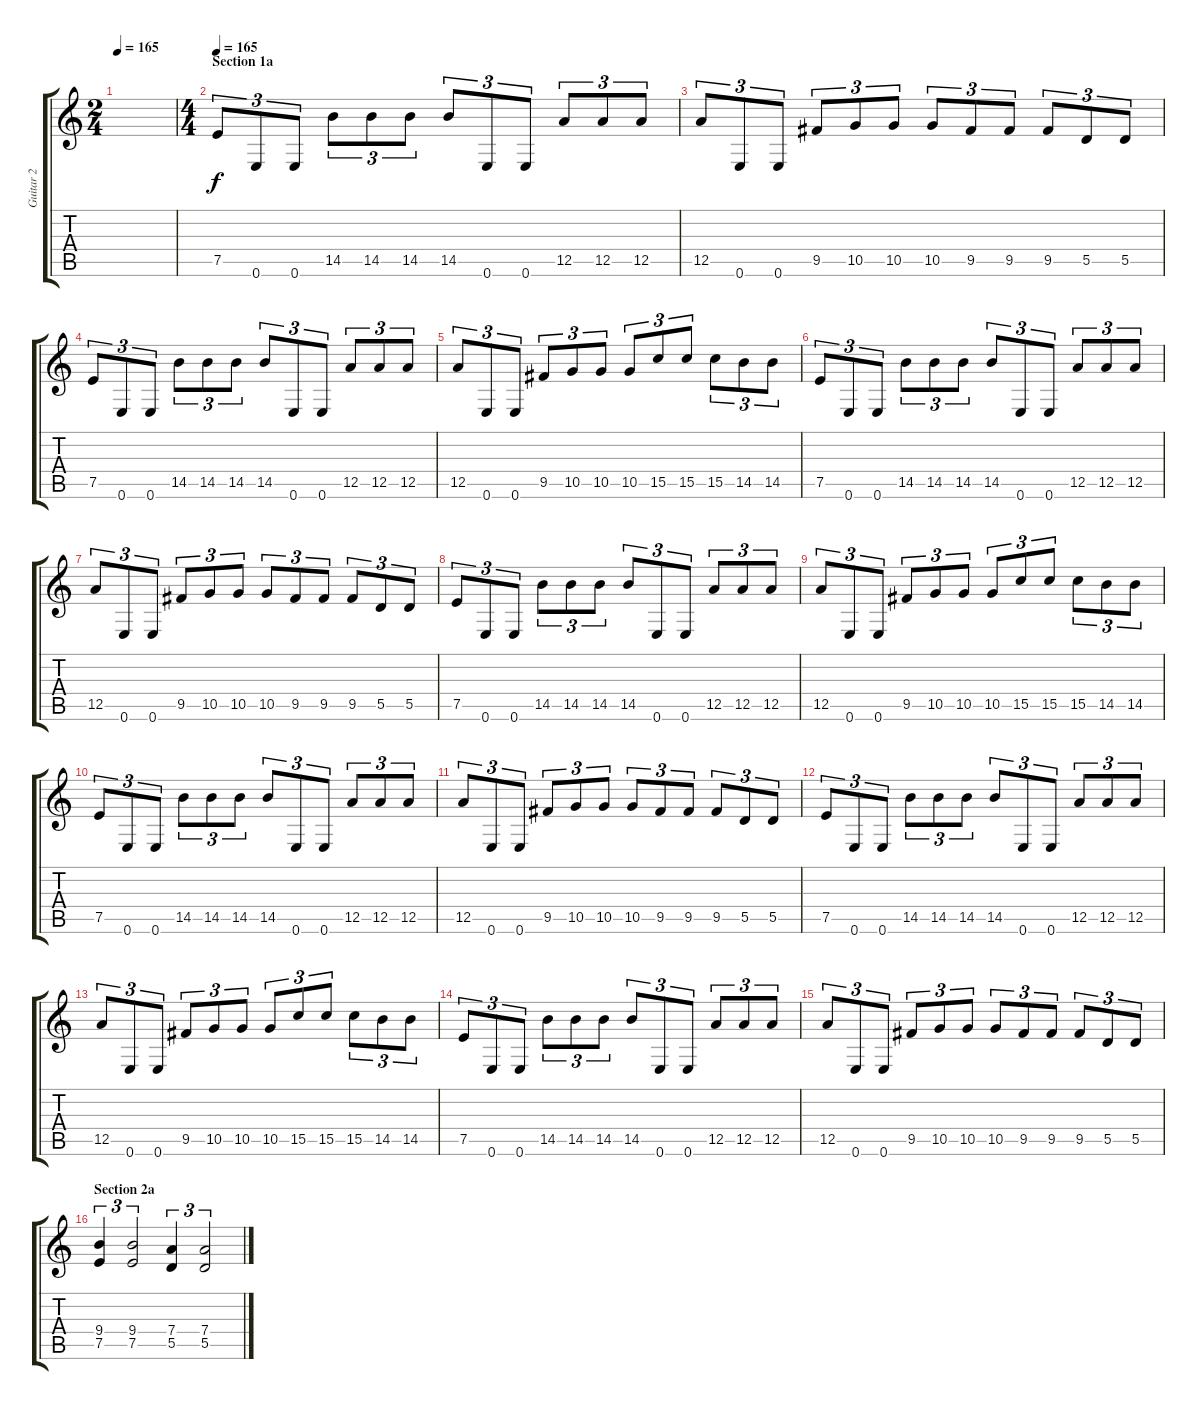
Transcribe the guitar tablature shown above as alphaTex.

\track ("Guitar 2" "Guitar 2") {instrument distortionguitar}
\staff {score tabs}
\tuning (E4 B3 G3 D3 A2 E2) {hide}
\ts (2 4)
\tempo 165
\clef g2
\ks c
|
\ts (4 4)
\section ("" "Section 1a")
\tempo 165
7.5.8{tu (3 2) volume 13 instrument distortionguitar} 0.6.8{tu (3 2)} 0.6.8{tu (3 2)} 14.5.8{tu (3 2)} 14.5.8{tu (3 2)} 14.5.8{tu (3 2)} 14.5.8{tu (3 2)} 0.6.8{tu (3 2)} 0.6.8{tu (3 2)} 12.5.8{tu (3 2)} 12.5.8{tu (3 2)} 12.5.8{tu (3 2)} |
12.5.8{tu (3 2)} 0.6.8{tu (3 2)} 0.6.8{tu (3 2)} 9.5.8{tu (3 2)} 10.5.8{tu (3 2)} 10.5.8{tu (3 2)} 10.5.8{tu (3 2)} 9.5.8{tu (3 2)} 9.5.8{tu (3 2)} 9.5.8{tu (3 2)} 5.5.8{tu (3 2)} 5.5.8{tu (3 2)} |
7.5.8{tu (3 2)} 0.6.8{tu (3 2)} 0.6.8{tu (3 2)} 14.5.8{tu (3 2)} 14.5.8{tu (3 2)} 14.5.8{tu (3 2)} 14.5.8{tu (3 2)} 0.6.8{tu (3 2)} 0.6.8{tu (3 2)} 12.5.8{tu (3 2)} 12.5.8{tu (3 2)} 12.5.8{tu (3 2)} |
12.5.8{tu (3 2)} 0.6.8{tu (3 2)} 0.6.8{tu (3 2)} 9.5.8{tu (3 2)} 10.5.8{tu (3 2)} 10.5.8{tu (3 2)} 10.5.8{tu (3 2)} 15.5.8{tu (3 2)} 15.5.8{tu (3 2)} 15.5.8{tu (3 2)} 14.5.8{tu (3 2)} 14.5.8{tu (3 2)} |
7.5.8{tu (3 2)} 0.6.8{tu (3 2)} 0.6.8{tu (3 2)} 14.5.8{tu (3 2)} 14.5.8{tu (3 2)} 14.5.8{tu (3 2)} 14.5.8{tu (3 2)} 0.6.8{tu (3 2)} 0.6.8{tu (3 2)} 12.5.8{tu (3 2)} 12.5.8{tu (3 2)} 12.5.8{tu (3 2)} |
12.5.8{tu (3 2)} 0.6.8{tu (3 2)} 0.6.8{tu (3 2)} 9.5.8{tu (3 2)} 10.5.8{tu (3 2)} 10.5.8{tu (3 2)} 10.5.8{tu (3 2)} 9.5.8{tu (3 2)} 9.5.8{tu (3 2)} 9.5.8{tu (3 2)} 5.5.8{tu (3 2)} 5.5.8{tu (3 2)} |
7.5.8{tu (3 2)} 0.6.8{tu (3 2)} 0.6.8{tu (3 2)} 14.5.8{tu (3 2)} 14.5.8{tu (3 2)} 14.5.8{tu (3 2)} 14.5.8{tu (3 2)} 0.6.8{tu (3 2)} 0.6.8{tu (3 2)} 12.5.8{tu (3 2)} 12.5.8{tu (3 2)} 12.5.8{tu (3 2)} |
12.5.8{tu (3 2)} 0.6.8{tu (3 2)} 0.6.8{tu (3 2)} 9.5.8{tu (3 2)} 10.5.8{tu (3 2)} 10.5.8{tu (3 2)} 10.5.8{tu (3 2)} 15.5.8{tu (3 2)} 15.5.8{tu (3 2)} 15.5.8{tu (3 2)} 14.5.8{tu (3 2)} 14.5.8{tu (3 2)} |
7.5.8{tu (3 2)} 0.6.8{tu (3 2)} 0.6.8{tu (3 2)} 14.5.8{tu (3 2)} 14.5.8{tu (3 2)} 14.5.8{tu (3 2)} 14.5.8{tu (3 2)} 0.6.8{tu (3 2)} 0.6.8{tu (3 2)} 12.5.8{tu (3 2)} 12.5.8{tu (3 2)} 12.5.8{tu (3 2)} |
12.5.8{tu (3 2)} 0.6.8{tu (3 2)} 0.6.8{tu (3 2)} 9.5.8{tu (3 2)} 10.5.8{tu (3 2)} 10.5.8{tu (3 2)} 10.5.8{tu (3 2)} 9.5.8{tu (3 2)} 9.5.8{tu (3 2)} 9.5.8{tu (3 2)} 5.5.8{tu (3 2)} 5.5.8{tu (3 2)} |
7.5.8{tu (3 2)} 0.6.8{tu (3 2)} 0.6.8{tu (3 2)} 14.5.8{tu (3 2)} 14.5.8{tu (3 2)} 14.5.8{tu (3 2)} 14.5.8{tu (3 2)} 0.6.8{tu (3 2)} 0.6.8{tu (3 2)} 12.5.8{tu (3 2)} 12.5.8{tu (3 2)} 12.5.8{tu (3 2)} |
12.5.8{tu (3 2)} 0.6.8{tu (3 2)} 0.6.8{tu (3 2)} 9.5.8{tu (3 2)} 10.5.8{tu (3 2)} 10.5.8{tu (3 2)} 10.5.8{tu (3 2)} 15.5.8{tu (3 2)} 15.5.8{tu (3 2)} 15.5.8{tu (3 2)} 14.5.8{tu (3 2)} 14.5.8{tu (3 2)} |
7.5.8{tu (3 2)} 0.6.8{tu (3 2)} 0.6.8{tu (3 2)} 14.5.8{tu (3 2)} 14.5.8{tu (3 2)} 14.5.8{tu (3 2)} 14.5.8{tu (3 2)} 0.6.8{tu (3 2)} 0.6.8{tu (3 2)} 12.5.8{tu (3 2)} 12.5.8{tu (3 2)} 12.5.8{tu (3 2)} |
12.5.8{tu (3 2)} 0.6.8{tu (3 2)} 0.6.8{tu (3 2)} 9.5.8{tu (3 2)} 10.5.8{tu (3 2)} 10.5.8{tu (3 2)} 10.5.8{tu (3 2)} 9.5.8{tu (3 2)} 9.5.8{tu (3 2)} 9.5.8{tu (3 2)} 5.5.8{tu (3 2)} 5.5.8{tu (3 2)} |
\section ("" "Section 2a")
(9.4 7.5).4{tu (3 2)} (9.4 7.5).2{tu (3 2)} (7.4 5.5).4{tu (3 2)} (7.4 5.5).2{tu (3 2)}
